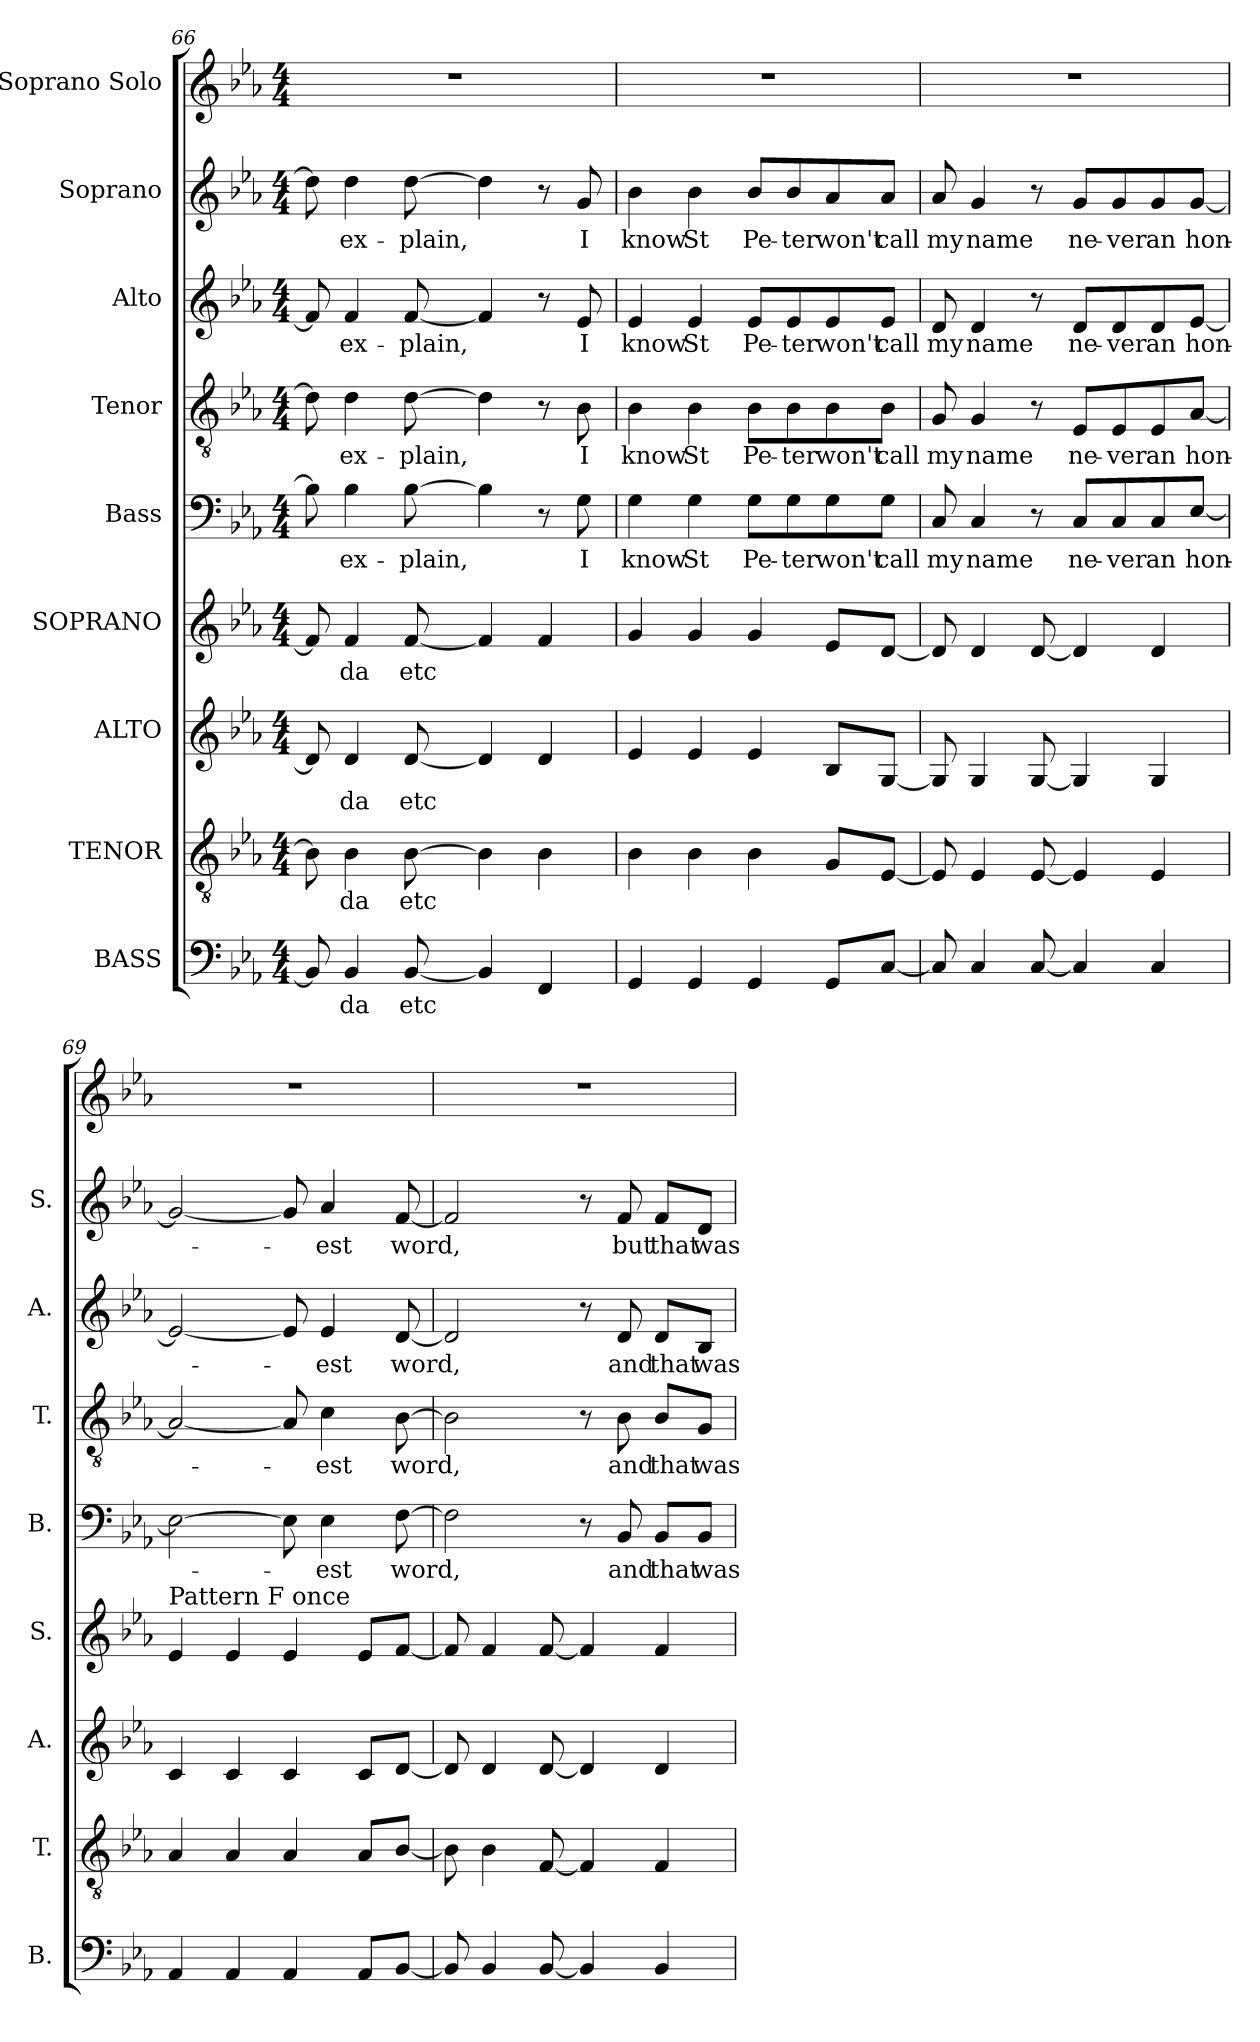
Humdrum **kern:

**kern	**text	**kern	**text	**kern	**text	**kern	**text	**kern	**text	**kern	**text	**kern	**text	**kern	**text	**kern
*part9	*part9	*part8	*part8	*part7	*part7	*part6	*part6	*part5	*part5	*part4	*part4	*part3	*part3	*part2	*part2	*part1
*staff9	*staff9	*staff8	*staff8	*staff7	*staff7	*staff6	*staff6	*staff5	*staff5	*staff4	*staff4	*staff3	*staff3	*staff2	*staff2	*staff1
*I"BASS	*	*I"TENOR	*	*I"ALTO	*	*I"SOPRANO	*	*I"Bass	*	*I"Tenor	*	*I"Alto	*	*I"Soprano	*	*I"Soprano Solo
*I'B.	*	*I'T.	*	*I'A.	*	*I'S.	*	*I'B.	*	*I'T.	*	*I'A.	*	*I'S.	*	*
*clefF4	*	*clefGv2	*	*clefG2	*	*clefG2	*	*clefF4	*	*clefGv2	*	*clefG2	*	*clefG2	*	*clefG2
*	*	*ITrd7c12	*	*	*	*	*	*	*	*ITrd7c12	*	*	*	*	*	*
*k[b-e-a-]	*	*k[b-e-a-]	*	*k[b-e-a-]	*	*k[b-e-a-]	*	*k[b-e-a-]	*	*k[b-e-a-]	*	*k[b-e-a-]	*	*k[b-e-a-]	*	*k[b-e-a-]
*M4/4	*	*M4/4	*	*M4/4	*	*M4/4	*	*M4/4	*	*M4/4	*	*M4/4	*	*M4/4	*	*M4/4
=66	=66	=66	=66	=66	=66	=66	=66	=66	=66	=66	=66	=66	=66	=66	=66	=66
8BB-/]	.	8BB-\]	.	8d/]	.	8f/]	.	8B-\]	.	8D\]	.	8f/]	.	8dd\]	.	1r
4BB-/	da	4BB-\	da	4d/	da	4f/	da	4B-\	ex-	4D\	ex-	4f/	ex-	4dd\	ex-	.
[8BB-/	etc	[8BB-\	etc	[8d/	etc	[8f/	etc	[8B-\	-plain,	[8D\	-plain,	[8f/	-plain,	[8dd\	-plain,	.
4BB-/]	.	4BB-\]	.	4d/]	.	4f/]	.	4B-\]	.	4D\]	.	4f/]	.	4dd\]	.	.
4FF/	.	4BB-\	.	4d/	.	4f/	.	8r	.	8r	.	8r	.	8r	.	.
.	.	.	.	.	.	.	.	8G\	I	8BB-\	I	8e-/	I	8g/	I	.
!!LO:PB:g=z
=67	=67	=67	=67	=67	=67	=67	=67	=67	=67	=67	=67	=67	=67	=67	=67	=67
4GG/	.	4BB-\	.	4e-/	.	4g/	.	4G\	know	4BB-\	know	4e-/	know	4b-\	know	1r
4GG/	.	4BB-\	.	4e-/	.	4g/	.	4G\	St	4BB-\	St	4e-/	St	4b-\	St	.
4GG/	.	4BB-\	.	4e-/	.	4g/	.	8G\L	Pe-	8BB-\L	Pe-	8e-/L	Pe-	8b-/L	Pe-	.
.	.	.	.	.	.	.	.	8G\	-ter	8BB-\	-ter	8e-/	-ter	8b-/	-ter	.
8GG/L	.	8GG/L	.	8B-/L	.	8e-/L	.	8G\	won't	8BB-\	won't	8e-/	won't	8a-/	won't	.
[8C/J	.	[8EE-/J	.	[8G/J	.	[8d/J	.	8G\J	call	8BB-\J	call	8e-/J	call	8a-/J	call	.
=68	=68	=68	=68	=68	=68	=68	=68	=68	=68	=68	=68	=68	=68	=68	=68	=68
8C/]	.	8EE-/]	.	8G/]	.	8d/]	.	8C/	my	8GG/	my	8d/	my	8a-/	my	1r
4C/	.	4EE-/	.	4G/	.	4d/	.	4C/	name	4GG/	name	4d/	name	4g/	name	.
[8C/	.	[8EE-/	.	[8G/	.	[8d/	.	8r	.	8r	.	8r	.	8r	.	.
4C/]	.	4EE-/]	.	4G/]	.	4d/]	.	8C/L	ne-	8EE-/L	ne-	8d/L	ne-	8g/L	ne-	.
.	.	.	.	.	.	.	.	8C/	-ver	8EE-/	-ver	8d/	-ver	8g/	-ver	.
4C/	.	4EE-/	.	4G/	.	4d/	.	8C/	an	8EE-/	an	8d/	an	8g/	an	.
.	.	.	.	.	.	.	.	[8E-/J	hon-	[8AA-/J	hon-	[8e-/J	hon-	[8g/J	hon-	.
=69	=69	=69	=69	=69	=69	=69	=69	=69	=69	=69	=69	=69	=69	=69	=69	=69
!	!	!	!	!	!	!LO:TX:a:t=Pattern F  once	!	!	!	!	!	!	!	!	!	!
4AA-/	.	4AA-/	.	4c/	.	4e-/	.	2E-\_	.	2AA-/_	.	2e-/_	.	2g/_	.	1r
4AA-/	.	4AA-/	.	4c/	.	4e-/	.	.	.	.	.	.	.	.	.	.
4AA-/	.	4AA-/	.	4c/	.	4e-/	.	8E-\]	.	8AA-/]	.	8e-/]	.	8g/]	.	.
.	.	.	.	.	.	.	.	4E-\	-est	4C\	-est	4e-/	-est	4a-/	-est	.
8AA-/L	.	8AA-/L	.	8c/L	.	8e-/L	.	.	.	.	.	.	.	.	.	.
[8BB-/J	.	[8BB-/J	.	[8d/J	.	[8f/J	.	[8F\	word,	[8BB-\	word,	[8d/	word,	[8f/	word,	.
=70	=70	=70	=70	=70	=70	=70	=70	=70	=70	=70	=70	=70	=70	=70	=70	=70
8BB-/]	.	8BB-\]	.	8d/]	.	8f/]	.	2F\]	.	2BB-\]	.	2d/]	.	2f/]	.	1r
4BB-/	.	4BB-\	.	4d/	.	4f/	.	.	.	.	.	.	.	.	.	.
[8BB-/	.	[8FF/	.	[8d/	.	[8f/	.	.	.	.	.	.	.	.	.	.
4BB-/]	.	4FF/]	.	4d/]	.	4f/]	.	8r	.	8r	.	8r	.	8r	.	.
.	.	.	.	.	.	.	.	8BB-/	and	8BB-\	and	8d/	and	8f/	but	.
4BB-/	.	4FF/	.	4d/	.	4f/	.	8BB-/L	that	8BB-/L	that	8d/L	that	8f/L	that	.
.	.	.	.	.	.	.	.	8BB-/J	was	8GG/J	was	8B-/J	was	8d/J	was	.
=	=	=	=	=	=	=	=	=	=	=	=	=	=	=	=	=
*-	*-	*-	*-	*-	*-	*-	*-	*-	*-	*-	*-	*-	*-	*-	*-	*-
